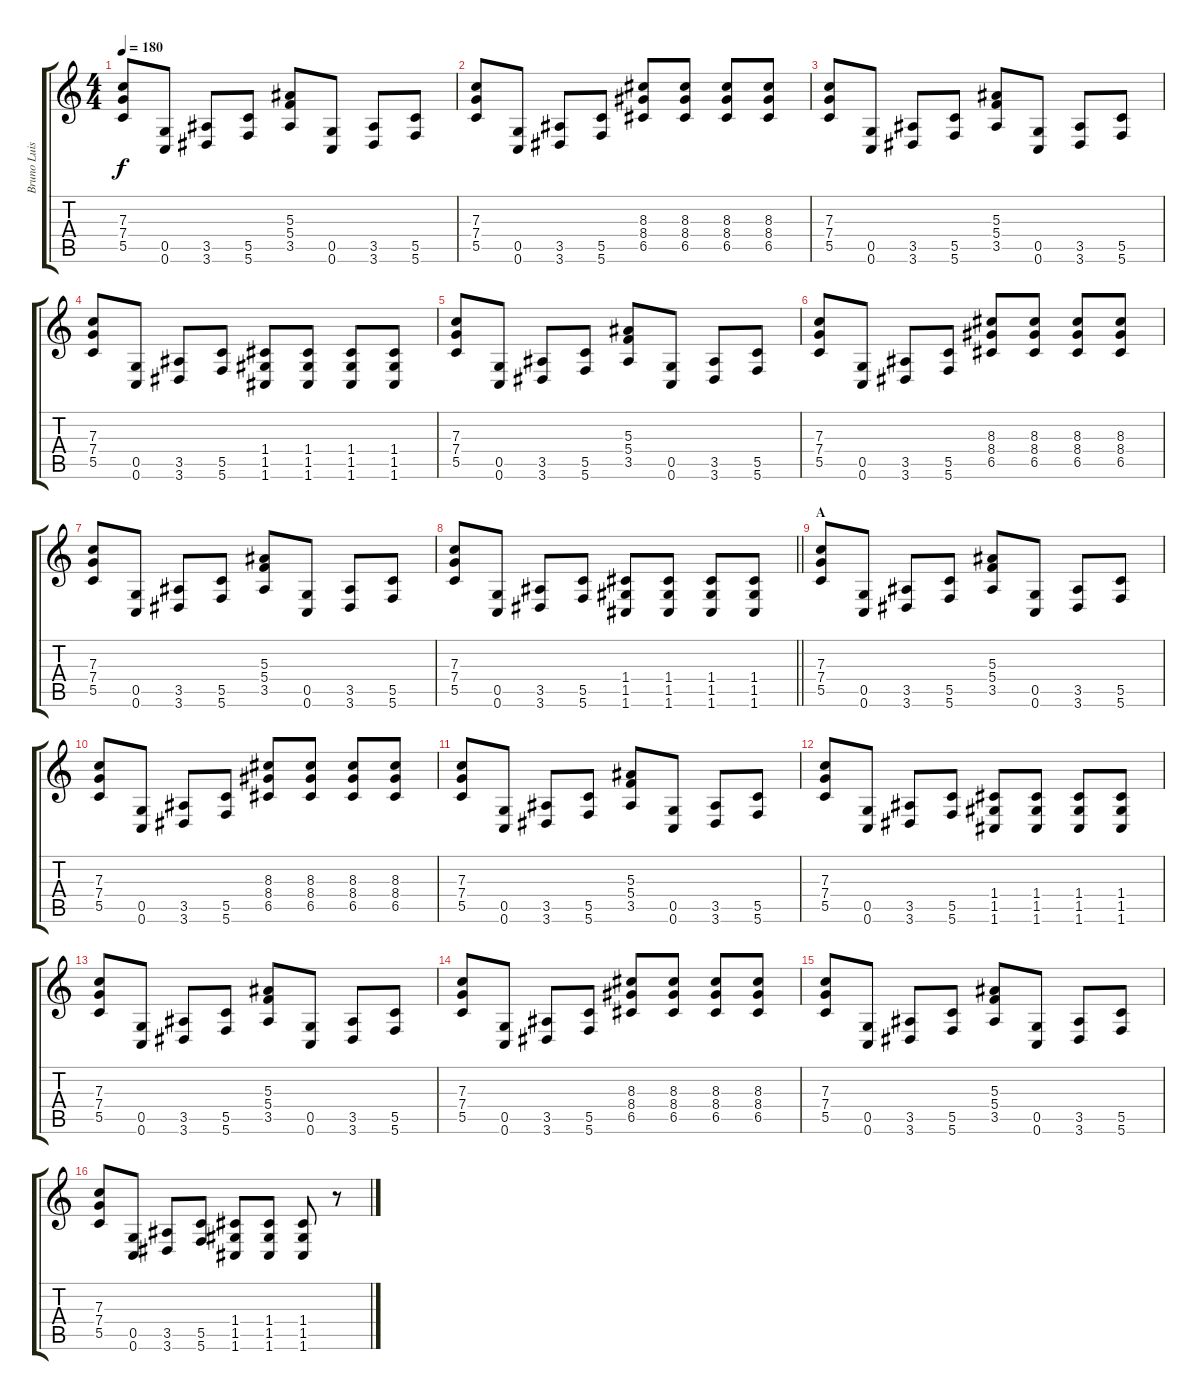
\track ("Bruno Luis" "Bruno Luis") {instrument distortionguitar}
\staff {score tabs}
\tuning (D4 A3 F3 C3 G2 C2) {hide}
\ts (4 4)
\tempo 180
\clef g2
\ks c
(7.3 7.4 5.5).8{dy f} (0.5 0.6).8 (3.5 3.6).8 (5.5 5.6).8 (5.3 5.4 3.5).8 (0.5 0.6).8 (3.5 3.6).8 (5.5 5.6).8 |
(7.3 7.4 5.5).8 (0.5 0.6).8 (3.5 3.6).8 (5.5 5.6).8 (8.3 8.4 6.5).8 (8.3 8.4 6.5).8 (8.3 8.4 6.5).8 (8.3 8.4 6.5).8 |
(7.3 7.4 5.5).8 (0.5 0.6).8 (3.5 3.6).8 (5.5 5.6).8 (5.3 5.4 3.5).8 (0.5 0.6).8 (3.5 3.6).8 (5.5 5.6).8 |
(7.3 7.4 5.5).8 (0.5 0.6).8 (3.5 3.6).8 (5.5 5.6).8 (1.4 1.5 1.6).8 (1.4 1.5 1.6).8 (1.4 1.5 1.6).8 (1.4 1.5 1.6).8 |
(7.3 7.4 5.5).8 (0.5 0.6).8 (3.5 3.6).8 (5.5 5.6).8 (5.3 5.4 3.5).8 (0.5 0.6).8 (3.5 3.6).8 (5.5 5.6).8 |
(7.3 7.4 5.5).8 (0.5 0.6).8 (3.5 3.6).8 (5.5 5.6).8 (8.3 8.4 6.5).8 (8.3 8.4 6.5).8 (8.3 8.4 6.5).8 (8.3 8.4 6.5).8 |
(7.3 7.4 5.5).8 (0.5 0.6).8 (3.5 3.6).8 (5.5 5.6).8 (5.3 5.4 3.5).8 (0.5 0.6).8 (3.5 3.6).8 (5.5 5.6).8 |
\barLineRight lightlight
(7.3 7.4 5.5).8 (0.5 0.6).8 (3.5 3.6).8 (5.5 5.6).8 (1.4 1.5 1.6).8 (1.4 1.5 1.6).8 (1.4 1.5 1.6).8 (1.4 1.5 1.6).8 |
\section ("" "A")
(7.3 7.4 5.5).8 (0.5 0.6).8 (3.5 3.6).8 (5.5 5.6).8 (5.3 5.4 3.5).8 (0.5 0.6).8 (3.5 3.6).8 (5.5 5.6).8 |
(7.3 7.4 5.5).8 (0.5 0.6).8 (3.5 3.6).8 (5.5 5.6).8 (8.3 8.4 6.5).8 (8.3 8.4 6.5).8 (8.3 8.4 6.5).8 (8.3 8.4 6.5).8 |
(7.3 7.4 5.5).8 (0.5 0.6).8 (3.5 3.6).8 (5.5 5.6).8 (5.3 5.4 3.5).8 (0.5 0.6).8 (3.5 3.6).8 (5.5 5.6).8 |
(7.3 7.4 5.5).8 (0.5 0.6).8 (3.5 3.6).8 (5.5 5.6).8 (1.4 1.5 1.6).8 (1.4 1.5 1.6).8 (1.4 1.5 1.6).8 (1.4 1.5 1.6).8 |
(7.3 7.4 5.5).8 (0.5 0.6).8 (3.5 3.6).8 (5.5 5.6).8 (5.3 5.4 3.5).8 (0.5 0.6).8 (3.5 3.6).8 (5.5 5.6).8 |
(7.3 7.4 5.5).8 (0.5 0.6).8 (3.5 3.6).8 (5.5 5.6).8 (8.3 8.4 6.5).8 (8.3 8.4 6.5).8 (8.3 8.4 6.5).8 (8.3 8.4 6.5).8 |
(7.3 7.4 5.5).8 (0.5 0.6).8 (3.5 3.6).8 (5.5 5.6).8 (5.3 5.4 3.5).8 (0.5 0.6).8 (3.5 3.6).8 (5.5 5.6).8 |
(7.3 7.4 5.5).8 (0.5 0.6).8 (3.5 3.6).8 (5.5 5.6).8 (1.4 1.5 1.6).8 (1.4 1.5 1.6).8 (1.4 1.5 1.6).8 r.8
